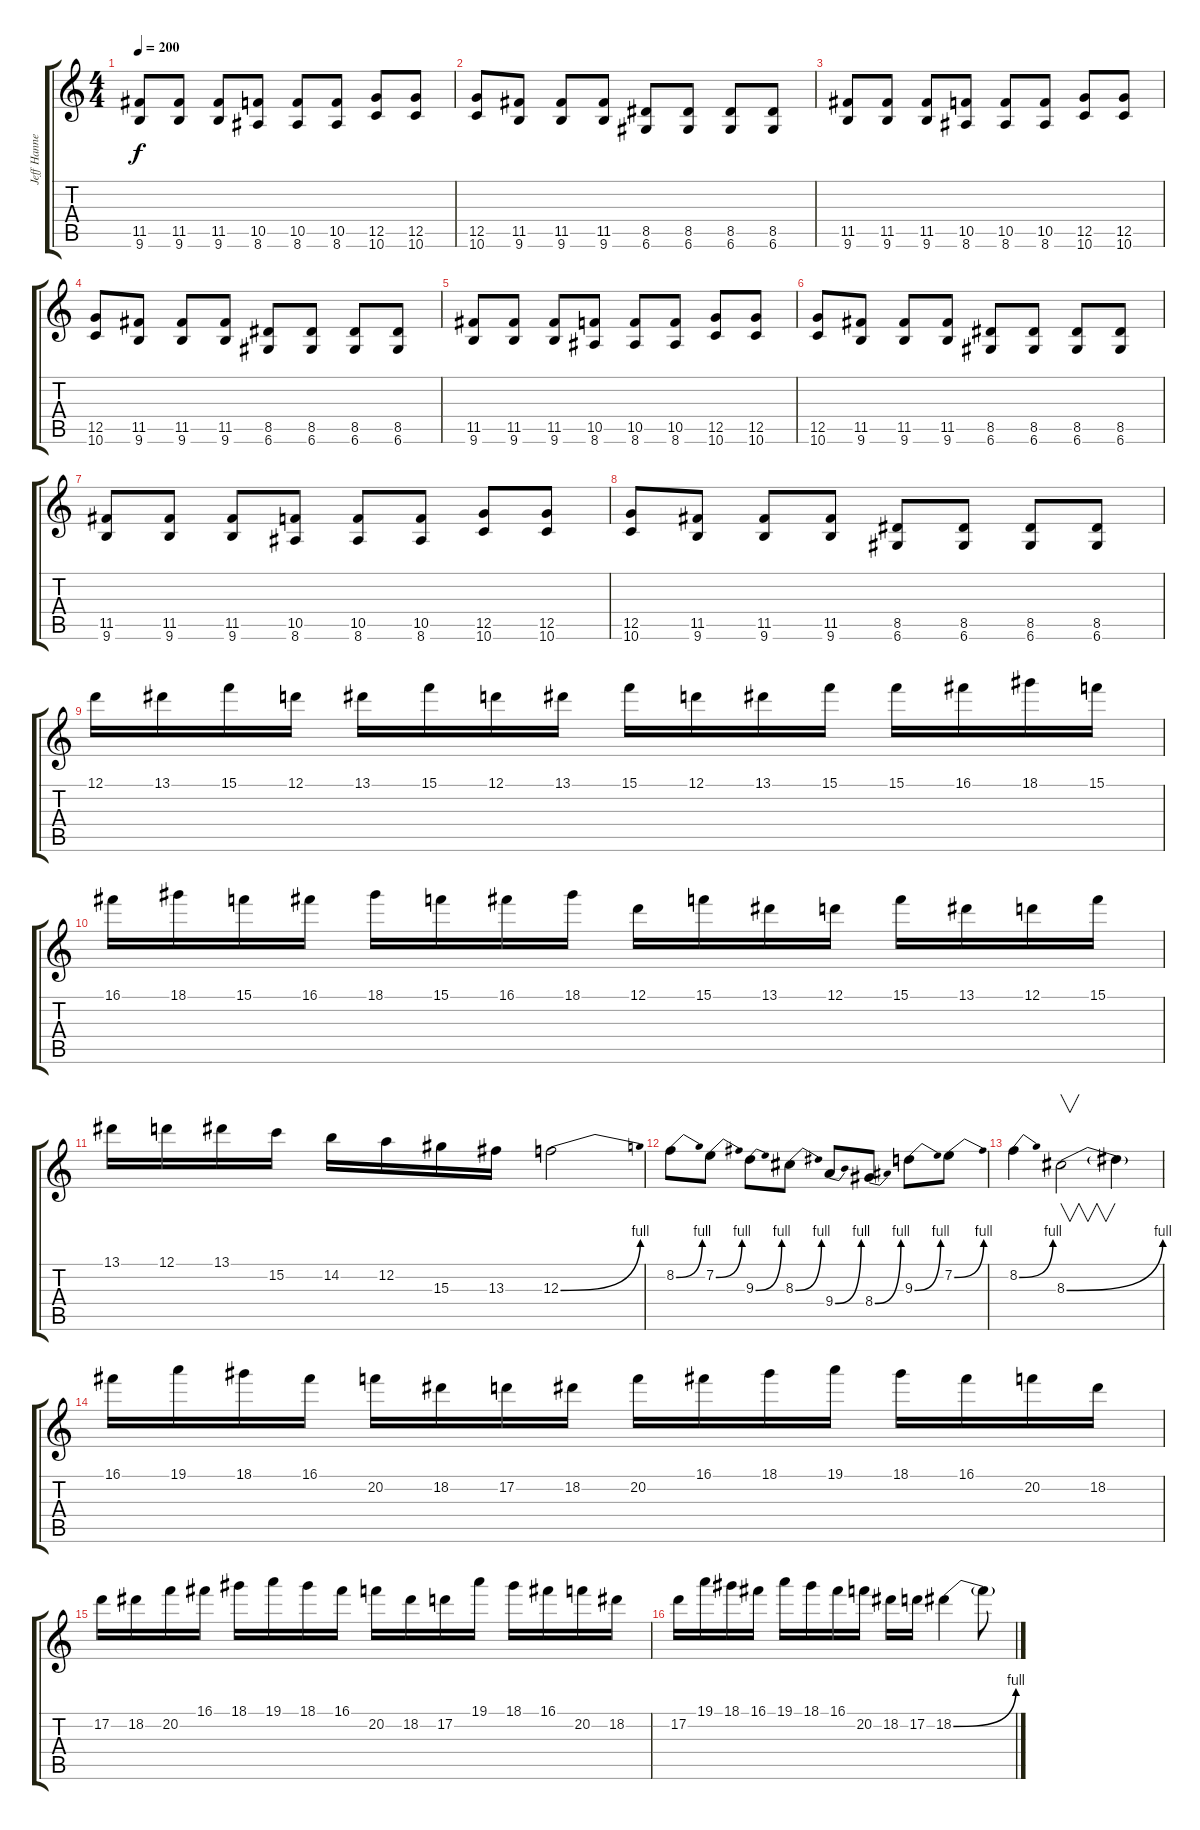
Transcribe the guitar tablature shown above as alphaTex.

\track ("Jeff Hanneman" "Jeff Hanne") {instrument distortionguitar}
\staff {score tabs}
\tuning (D4 A3 F3 C3 G2 D2) {hide}
\ts (4 4)
\tempo 200
\clef g2
\ks c
(11.5 9.6).8{dy f} (11.5 9.6).8 (11.5 9.6).8 (10.5 8.6).8 (10.5 8.6).8 (10.5 8.6).8 (12.5 10.6).8 (12.5 10.6).8 |
(12.5 10.6).8 (11.5 9.6).8 (11.5 9.6).8 (11.5 9.6).8 (8.5 6.6).8 (8.5 6.6).8 (8.5 6.6).8 (8.5 6.6).8 |
(11.5 9.6).8 (11.5 9.6).8 (11.5 9.6).8 (10.5 8.6).8 (10.5 8.6).8 (10.5 8.6).8 (12.5 10.6).8 (12.5 10.6).8 |
(12.5 10.6).8 (11.5 9.6).8 (11.5 9.6).8 (11.5 9.6).8 (8.5 6.6).8 (8.5 6.6).8 (8.5 6.6).8 (8.5 6.6).8 |
(11.5 9.6).8 (11.5 9.6).8 (11.5 9.6).8 (10.5 8.6).8 (10.5 8.6).8 (10.5 8.6).8 (12.5 10.6).8 (12.5 10.6).8 |
(12.5 10.6).8 (11.5 9.6).8 (11.5 9.6).8 (11.5 9.6).8 (8.5 6.6).8 (8.5 6.6).8 (8.5 6.6).8 (8.5 6.6).8 |
(11.5 9.6).8 (11.5 9.6).8 (11.5 9.6).8 (10.5 8.6).8 (10.5 8.6).8 (10.5 8.6).8 (12.5 10.6).8 (12.5 10.6).8 |
(12.5 10.6).8 (11.5 9.6).8 (11.5 9.6).8 (11.5 9.6).8 (8.5 6.6).8 (8.5 6.6).8 (8.5 6.6).8 (8.5 6.6).8 |
12.1.16 13.1.16 15.1.16 12.1.16 13.1.16 15.1.16 12.1.16 13.1.16 15.1.16 12.1.16 13.1.16 15.1.16 15.1.16 16.1.16 18.1.16 15.1.16 |
16.1.16 18.1.16 15.1.16 16.1.16 18.1.16 15.1.16 16.1.16 18.1.16 12.1.16 15.1.16 13.1.16 12.1.16 15.1.16 13.1.16 12.1.16 15.1.16 |
13.1.16 12.1.16 13.1.16 15.2.16 14.2.16 12.2.16 15.3.16 13.3.16 12.3{be (bend 0 0 60 4)}.2 |
8.2{be (bend 0 0 60 4)}.8 7.2{be (bend 0 0 60 4)}.8 9.3{be (bend 0 0 60 4)}.8 8.3{be (bend 0 0 60 4)}.8 9.4{be (bend 0 0 60 4)}.8 8.4{be (bend 0 0 60 4)}.8 9.3{be (bend 0 0 60 4)}.8 7.2{be (bend 0 0 60 4)}.8 |
8.2{be (bend 0 0 60 4)}.4 8.3{be (bend 0 0 60 4)}.2{v} 8.3{t}.4 |
16.1.16 19.1.16 18.1.16 16.1.16 20.2.16 18.2.16 17.2.16 18.2.16 20.2.16 16.1.16 18.1.16 19.1.16 18.1.16 16.1.16 20.2.16 18.2.16 |
17.2.16 18.2.16 20.2.16 16.1.16 18.1.16 19.1.16 18.1.16 16.1.16 20.2.16 18.2.16 17.2.16 19.1.16 18.1.16 16.1.16 20.2.16 18.2.16 |
17.2.16 19.1.16 18.1.16 16.1.16 19.1.16 18.1.16 16.1.16 20.2.16 18.2.16 17.2.16 18.2{be (bend 0 0 60 4)}.4 18.2{t}.8
